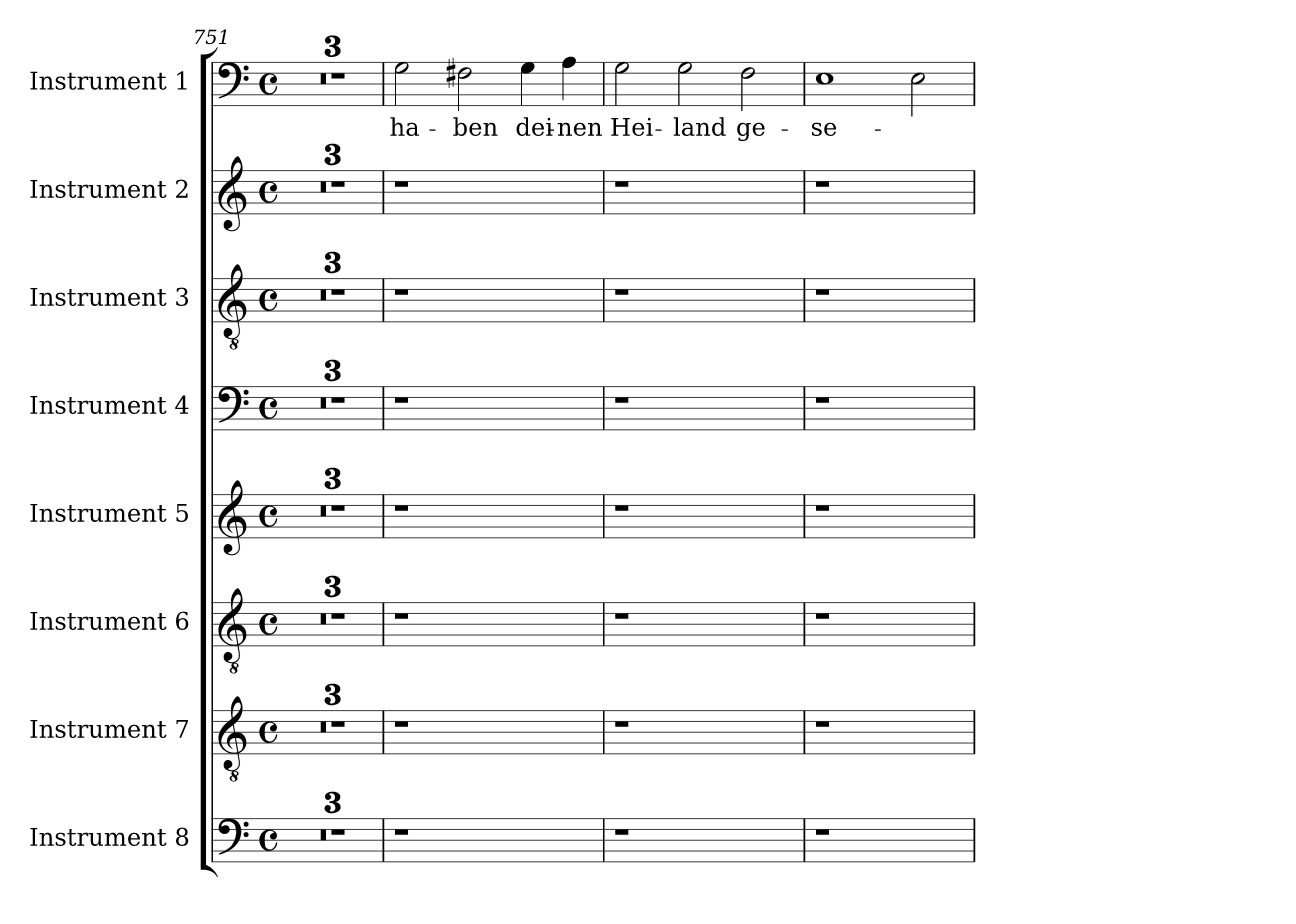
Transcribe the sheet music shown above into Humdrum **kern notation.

**kern	**kern	**kern	**kern	**kern	**kern	**kern	**kern	**text
*part8	*part7	*part6	*part5	*part4	*part3	*part2	*part1	*part1
*staff8	*staff7	*staff6	*staff5	*staff4	*staff3	*staff2	*staff1	*staff1
*I"Instrument 8	*I"Instrument 7	*I"Instrument 6	*I"Instrument 5	*I"Instrument 4	*I"Instrument 3	*I"Instrument 2	*I"Instrument 1	*
*clefF4	*clefGv2	*clefGv2	*clefG2	*clefF4	*clefGv2	*clefG2	*clefF4	*
*M4/4	*M4/4	*M4/4	*M4/4	*M4/4	*M4/4	*M4/4	*M4/4	*
*met(c)	*met(c)	*met(c)	*met(c)	*met(c)	*met(c)	*met(c)	*met(c)	*
=751	=751	=751	=751	=751	=751	=751	=751	=751
1r	1r	1r	1r	1r	1r	1r	1r	.
=752	=752	=752	=752	=752	=752	=752	=752	=752
1r	1r	1r	1r	1r	1r	1r	1r	.
=753	=753	=753	=753	=753	=753	=753	=753	=753
1r	1r	1r	1r	1r	1r	1r	1r	.
=754	=754	=754	=754	=754	=754	=754	=754	=754
!	!	!	!	!	!	!	!	!LO:LY:b:cj
1r	1r	1r	1r	1r	1r	1r	2G\	ha-
!	!	!	!	!	!	!	!	!LO:LY:b:cj
.	.	.	.	.	.	.	2F#X\	-ben
!	!	!	!	!	!	!	!	!LO:LY:b
2ryy	2ryy	2ryy	2ryy	2ryy	2ryy	2ryy	4G\	dei-
!	!	!	!	!	!	!	!	!LO:LY:b:rj
.	.	.	.	.	.	.	4A\	-nen
!!LO:LB:g=z
=755	=755	=755	=755	=755	=755	=755	=755	=755
!	!	!	!	!	!	!	!	!LO:LY:b:cj
1r	1r	1r	1r	1r	1r	1r	2G\	Hei-
!	!	!	!	!	!	!	!	!LO:LY:b:cj
.	.	.	.	.	.	.	2G\	-land
!	!	!	!	!	!	!	!	!LO:LY:b:cj
2ryy	2ryy	2ryy	2ryy	2ryy	2ryy	2ryy	2F\	ge-
=756	=756	=756	=756	=756	=756	=756	=756	=756
!	!	!	!	!	!	!	!	!LO:LY:b:cj
1r	1r	1r	1r	1r	1r	1r	1E	-se-
2ryy	2ryy	2ryy	2ryy	2ryy	2ryy	2ryy	2E\	.
=	=	=	=	=	=	=	=	=
*-	*-	*-	*-	*-	*-	*-	*-	*-
